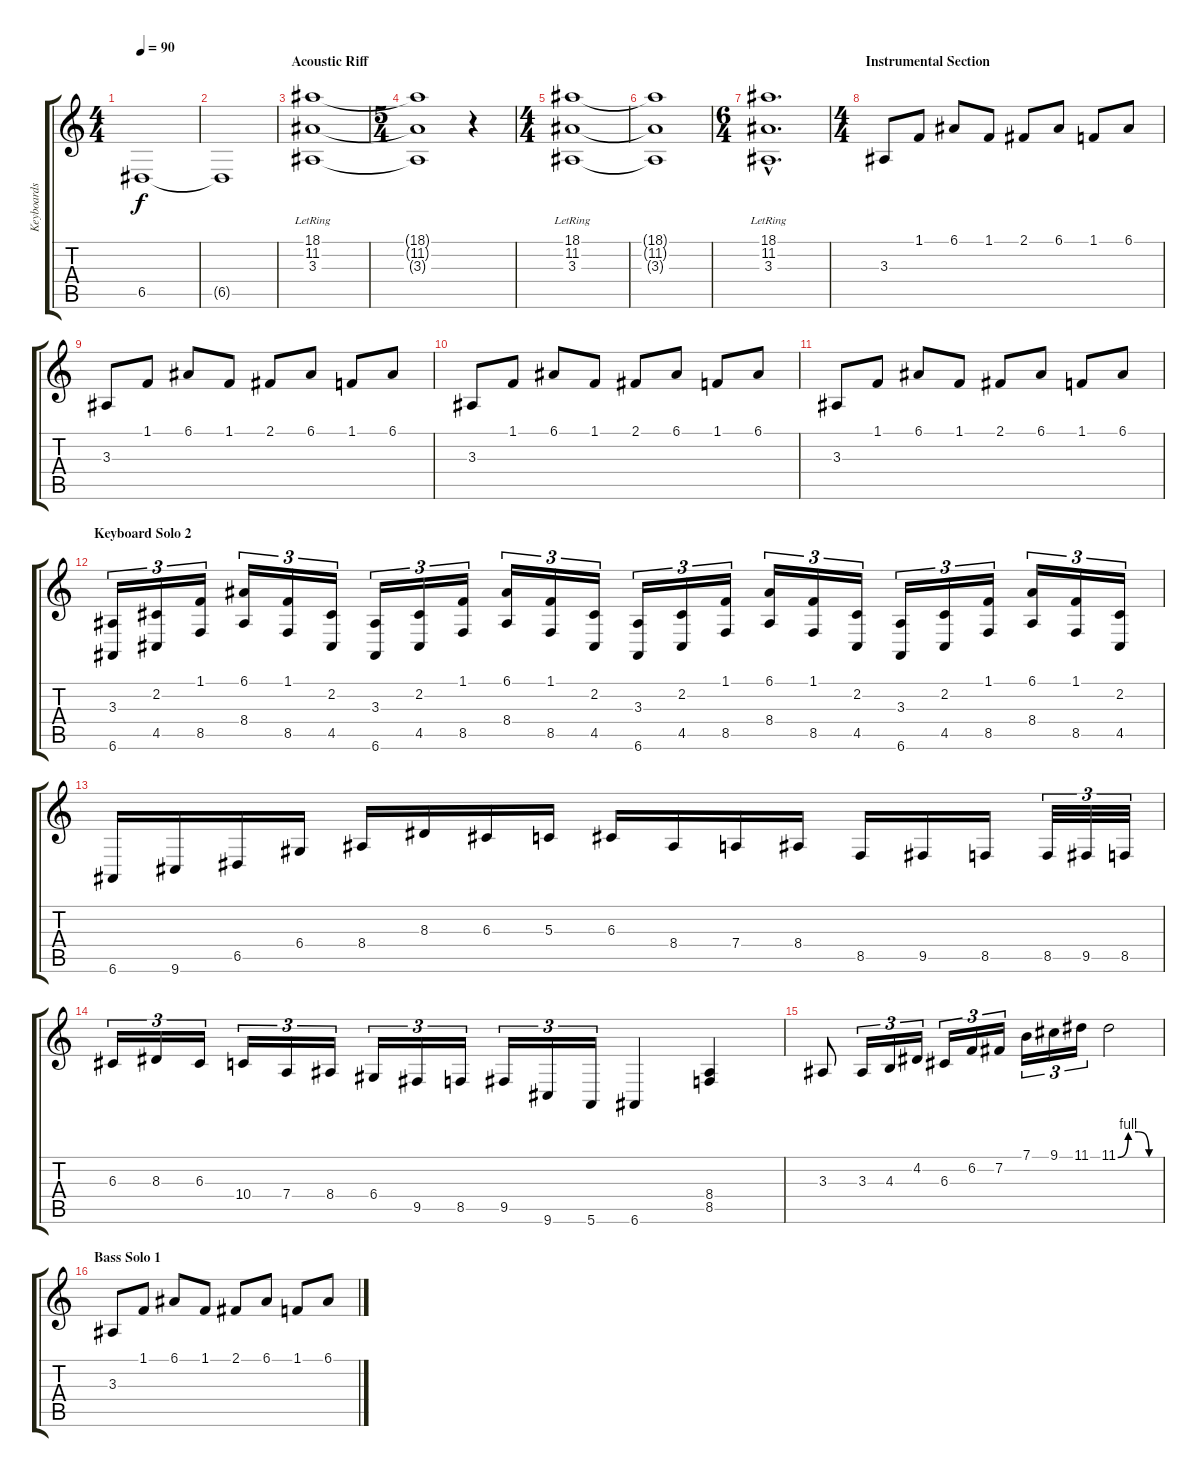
\track ("Keyboards" "Keyboards") {instrument stringensemble1}
\staff {score tabs}
\tuning (E4 B3 G3 D3 A2 E2) {hide}
\ts (4 4)
\tempo 90
\clef g2
\ks c
6.5{t}.1{dy f} |
6.5{t}.1 |
\section ("" "Acoustic Riff")
(18.1{lr} 11.2{lr} 3.3{lr}).1{volume 7 instrument tubularbells} |
\ts (5 4)
(18.1{t} 11.2{t} 3.3{t}).1 r.4 |
\ts (4 4)
(18.1{lr} 11.2{lr} 3.3{lr}).1{instrument tubularbells} |
(18.1{t} 11.2{t} 3.3{t}).1 |
\ts (6 4)
(18.1{hac lr} 11.2{hac lr} 3.3{hac lr}).1{d instrument tubularbells} |
\ts (4 4)
\section ("" "Instrumental Section")
3.3.8{volume 12 instrument stringensemble1} 1.1.8 6.1.8 1.1.8 2.1.8 6.1.8 1.1.8 6.1.8 |
3.3.8 1.1.8 6.1.8 1.1.8 2.1.8 6.1.8 1.1.8 6.1.8 |
3.3.8{instrument stringensemble1} 1.1.8 6.1.8 1.1.8 2.1.8 6.1.8 1.1.8 6.1.8 |
3.3.8 1.1.8 6.1.8 1.1.8 2.1.8 6.1.8 1.1.8 6.1.8 |
\section ("" "Keyboard Solo 2")
(3.3 6.6).16{tu (3 2) volume 16 instrument lead1square} (2.2 4.5).16{tu (3 2)} (1.1 8.5).16{tu (3 2)} (6.1 8.4).16{tu (3 2)} (1.1 8.5).16{tu (3 2)} (2.2 4.5).16{tu (3 2)} (3.3 6.6).16{tu (3 2)} (2.2 4.5).16{tu (3 2)} (1.1 8.5).16{tu (3 2)} (6.1 8.4).16{tu (3 2)} (1.1 8.5).16{tu (3 2)} (2.2 4.5).16{tu (3 2)} (3.3 6.6).16{tu (3 2)} (2.2 4.5).16{tu (3 2)} (1.1 8.5).16{tu (3 2)} (6.1 8.4).16{tu (3 2)} (1.1 8.5).16{tu (3 2)} (2.2 4.5).16{tu (3 2)} (3.3 6.6).16{tu (3 2)} (2.2 4.5).16{tu (3 2)} (1.1 8.5).16{tu (3 2)} (6.1 8.4).16{tu (3 2)} (1.1 8.5).16{tu (3 2)} (2.2 4.5).16{tu (3 2)} |
6.6.16 9.6.16 6.5.16 6.4.16 8.4.16 8.3.16 6.3.16 5.3.16 6.3.16 8.4.16 7.4.16 8.4.16 8.5.16 9.5.16 8.5.16 8.5.32{tu (3 2)} 9.5.32{tu (3 2)} 8.5.32{tu (3 2)} |
6.3.16{tu (3 2)} 8.3.16{tu (3 2)} 6.3.16{tu (3 2)} 10.4.16{tu (3 2)} 7.4.16{tu (3 2)} 8.4.16{tu (3 2)} 6.4.16{tu (3 2)} 9.5.16{tu (3 2)} 8.5.16{tu (3 2)} 9.5.16{tu (3 2)} 9.6.16{tu (3 2)} 5.6.16{tu (3 2)} 6.6.4 (8.4 8.5).4 |
3.3.8 3.3.16{tu (3 2)} 4.3.16{tu (3 2)} 4.2.16{tu (3 2)} 6.3.16{tu (3 2)} 6.2.16{tu (3 2)} 7.2.16{tu (3 2)} 7.1.16{tu (3 2)} 9.1.16{tu (3 2)} 11.1.16{tu (3 2)} 11.1{be (custom 0 0 15 4 30 4 45 0 60 0)}.2 |
\section ("" "Bass Solo 1")
3.3.8{volume 12 instrument stringensemble1} 1.1.8 6.1.8 1.1.8 2.1.8 6.1.8 1.1.8 6.1.8
